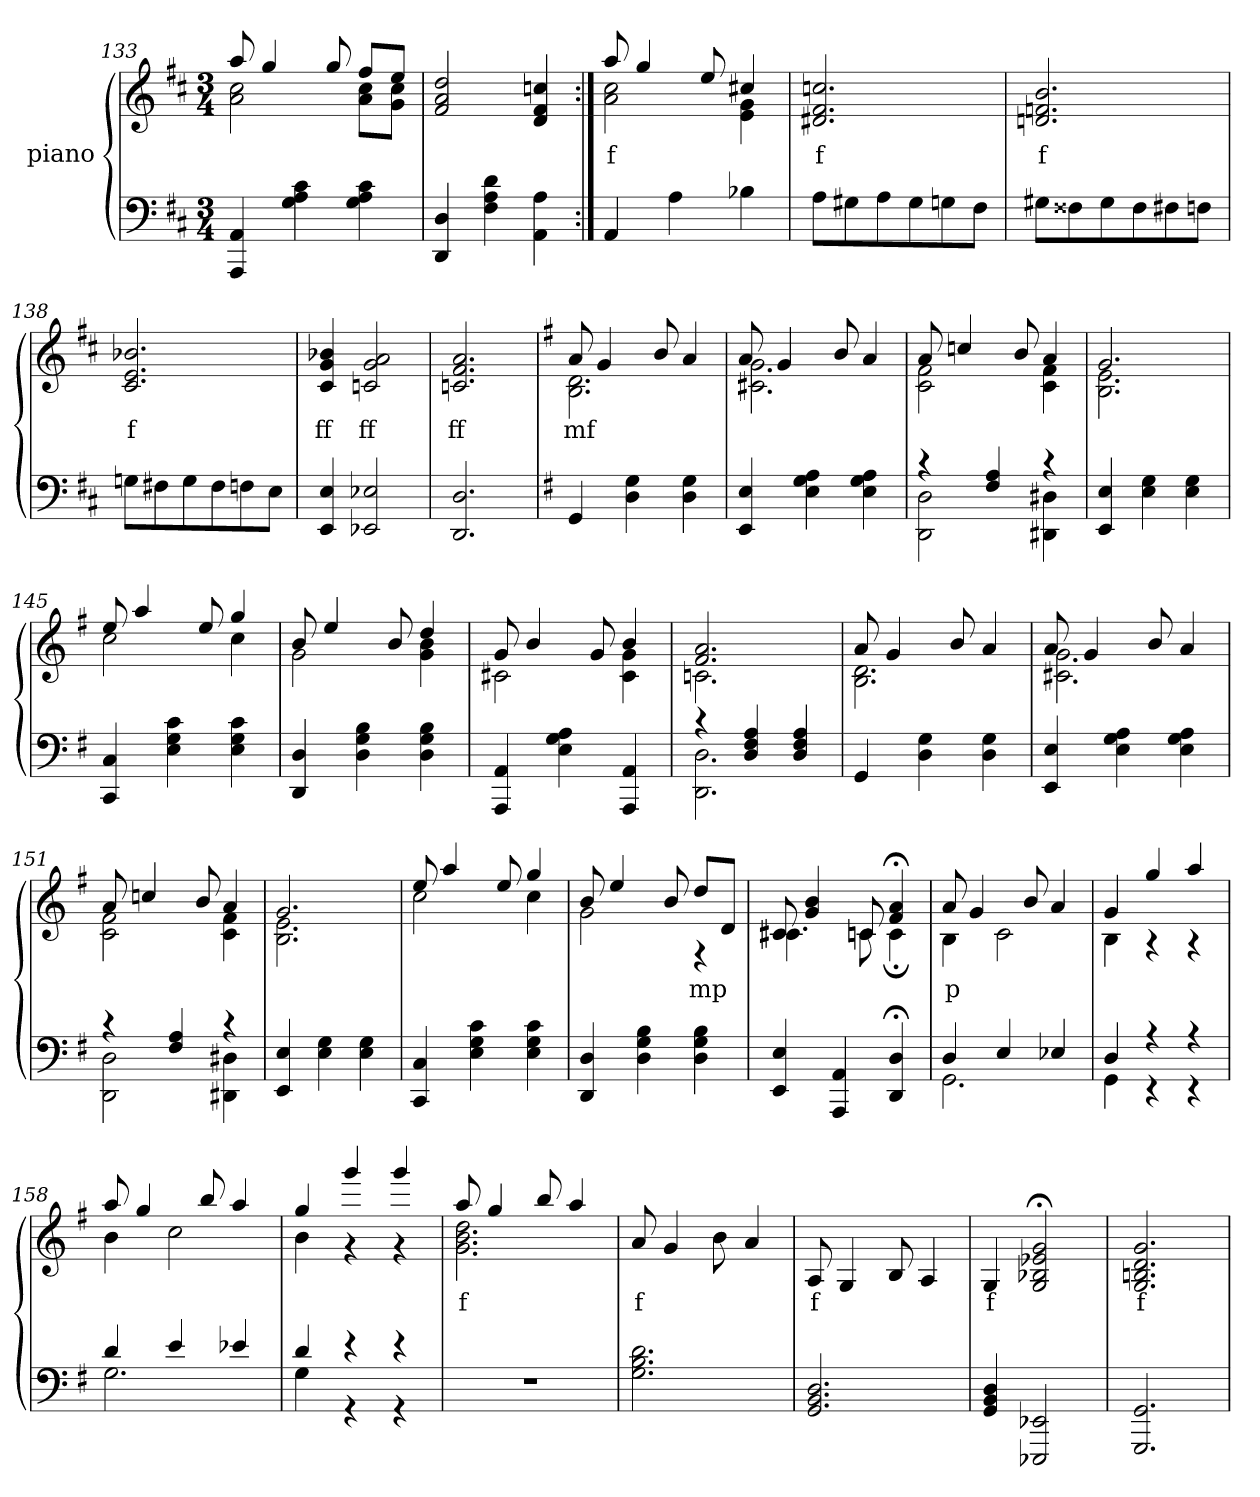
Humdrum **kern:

**kern	**kern	**text
*part2	*part1	*part1
*staff2	*staff1	*staff1
*I"piano	*I"piano	*
*clefF4	*clefG2	*
*k[f#c#]	*k[f#c#]	*
*M3/4	*M3/4	*
=133	=133	=133
*	*^	*
4AA 4AAA	8aa	2cc# 2a	.
.	4gg	.	.
4c# 4A 4G	.	.	.
.	8gg	.	.
4c# 4A 4G	8ff#L	8cc# 8aL	.
.	8eeJ	8cc# 8gJ	.
*	*v	*v	*
=134	=134	=134
4D 4DD	2dd 2a 2f#	.
4d 4A 4F#	.	.
4A 4AA	4ccn 4f# 4d	.
=135:|!	=135:|!	=135:|!
*	*^	*
4AA	8aa	2cc# 2a	f
.	4gg	.	.
4A	.	.	.
.	8ee	.	.
4B-X	4cc#X	4g 4e	.
*	*v	*v	*
=136	=136	=136
8AL	2.ccn 2.f# 2.d#X	f
8G#X	.	.
8A	.	.
8G#	.	.
8Gn	.	.
8F#J	.	.
=137	=137	=137
8G#XL	2.b 2.fn 2.dn	f
8F##X	.	.
8G#	.	.
8F##	.	.
8F#X	.	.
8FnJ	.	.
=138	=138	=138
8GnL	2.b-X 2.e 2.c#	f
8F#X	.	.
8G	.	.
8F#	.	.
8Fn	.	.
8EJ	.	.
=139	=139	=139
4E 4EE	4b-X 4g 4c#	ff
2E-X 2EE-X	2a 2g 2cn	ff
=140	=140	=140
2.D 2.DD	2.a 2.f# 2.cn	ff
=141	=141	=141
*k[f#]	*k[f#]	*
*	*^	*
4GG	8a	2.d 2.B	mf
.	4g	.	.
4G 4D	.	.	.
.	8b	.	.
4G 4D	4a	.	.
=142	=142	=142	=142
4E 4EE	8a	2.g 2.c#X	.
.	4g	.	.
4A 4G 4E	.	.	.
.	8b	.	.
4A 4G 4E	4a	.	.
=143	=143	=143	=143
*^	*	*	*
4r	2D 2DD	8a	2f# 2c	.
.	.	4ccn	.	.
4A 4F#	.	.	.	.
.	.	8b	.	.
4r	4D#X 4DD#X	4a	4f# 4c	.
*v	*v	*	*	*
=144	=144	=144	=144
4E 4EE	2.g	2.e 2.B	.
4G 4E	.	.	.
4G 4E	.	.	.
=145	=145	=145	=145
4C 4CC	8ee	2cc	.
.	4aa	.	.
4c 4G 4E	.	.	.
.	8ee	.	.
4c 4G 4E	4gg	4cc	.
=146	=146	=146	=146
4D 4DD	8b	2g	.
.	4ee	.	.
4B 4G 4D	.	.	.
.	8b	.	.
4B 4G 4D	4dd	4b 4g	.
=147	=147	=147	=147
4AA 4AAA	8g	2c#X	.
.	4b	.	.
4A 4G 4E	.	.	.
.	8g	.	.
4AA 4AAA	4b	4g 4c#	.
=148	=148	=148	=148
*^	*	*	*
4r	2.D 2.DD	2.a 2.f#	2.cn	.
4A 4F# 4D	.	.	.	.
4A 4F# 4D	.	.	.	.
*v	*v	*	*	*
=149	=149	=149	=149
4GG	8a	2.d 2.B	.
.	4g	.	.
4G 4D	.	.	.
.	8b	.	.
4G 4D	4a	.	.
=150	=150	=150	=150
4E 4EE	8a	2.g 2.c#X	.
.	4g	.	.
4A 4G 4E	.	.	.
.	8b	.	.
4A 4G 4E	4a	.	.
=151	=151	=151	=151
*^	*	*	*
4r	2D 2DD	8a	2f# 2c	.
.	.	4ccn	.	.
4A 4F#	.	.	.	.
.	.	8b	.	.
4r	4D#X 4DD#X	4a	4f# 4c	.
*v	*v	*	*	*
=152	=152	=152	=152
4E 4EE	2.g	2.e 2.B	.
4G 4E	.	.	.
4G 4E	.	.	.
=153	=153	=153	=153
4C 4CC	8ee	2cc	.
.	4aa	.	.
4c 4G 4E	.	.	.
.	8ee	.	.
4c 4G 4E	4gg	4cc	.
=154	=154	=154	=154
4D 4DD	8b	2g	.
.	4ee	.	.
4B 4G 4D	.	.	.
.	8b	.	.
4B 4G 4D	8ddL	4r	mp
.	8dJ	.	.
=155	=155	=155	=155
4E 4EE	8c#X	4.c#X	.
.	4b 4g	.	.
4AA 4AAA	.	.	.
.	8cn	8cn	.
4D;< 4DD;<	4a;< 4f#;<	4c;<	.
=156	=156	=156	=156
*^	*	*	*
4D	2.GG	8a	4B	p
.	.	4g	.	.
4E	.	.	2c	.
.	.	8b	.	.
4E-X	.	4a	.	.
=157	=157	=157	=157	=157
4D	4GG	4g	4B	.
4r	4r	4gg	4r	.
4r	4r	4aa	4r	.
=158	=158	=158	=158	=158
4d	2.G	8aa	4b	.
.	.	4gg	.	.
4e	.	.	2cc	.
.	.	8bb	.	.
4e-X	.	4aa	.	.
=159	=159	=159	=159	=159
4d	4G	4gg	4b	.
4r	4r	4ggg	4r	.
4r	4r	4ggg	4r	.
*v	*v	*	*	*
=160	=160	=160	=160
2.r	8aa	2.dd 2.b 2.g	f
.	4gg	.	.
.	8bb	.	.
.	4aa	.	.
*	*v	*v	*
=161	=161	=161
2.d 2.B 2.G	8a	f
.	4g	.
.	8b	.
.	4a	.
=162	=162	=162
2.D 2.BB 2.GG	8A	f
.	4G	.
.	8B	.
.	4A	.
=163	=163	=163
4D 4BB 4GG	4G	f
2EE-X 2EEE-X	2g;< 2e-X;< 2B-X;< 2G;<	.
=164	=164	=164
2.GG 2.GGG	2.g 2.d 2.Bn 2.G	f
=	=	=
*-	*-	*-
